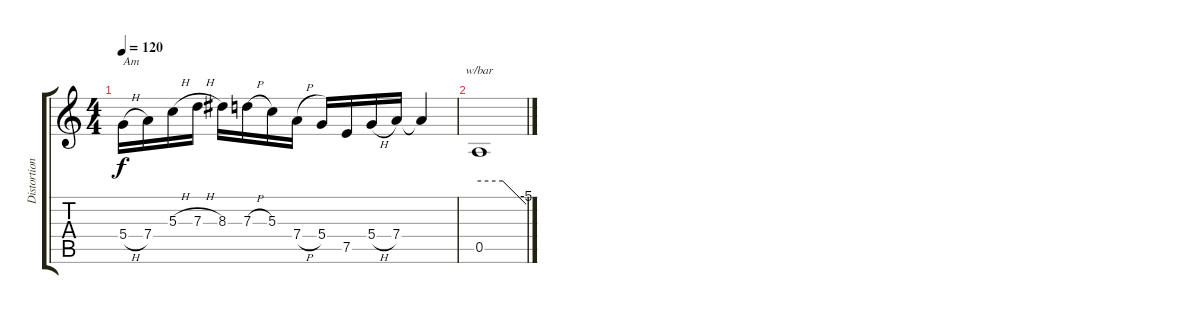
\track ("Distortion Guitar" "Distortion") {instrument distortionguitar}
\staff {score tabs}
\tuning (E4 B3 G3 D3 A2 E2) {hide}
\ts (4 4)
\tempo 120
\clef g2
\ks c
5.4{h}.16{txt "Am" dy f instrument distortionguitar} 7.4.16 5.3{h}.16 7.3{h}.16 8.3.16 7.3{h}.16 5.3.16 7.4{h}.16 5.4.16 7.5.16 5.4{h}.16 7.4.16 7.4{t}.4 |
0.5.1{tbe (custom default 0 0 30 0 60 -20)}
